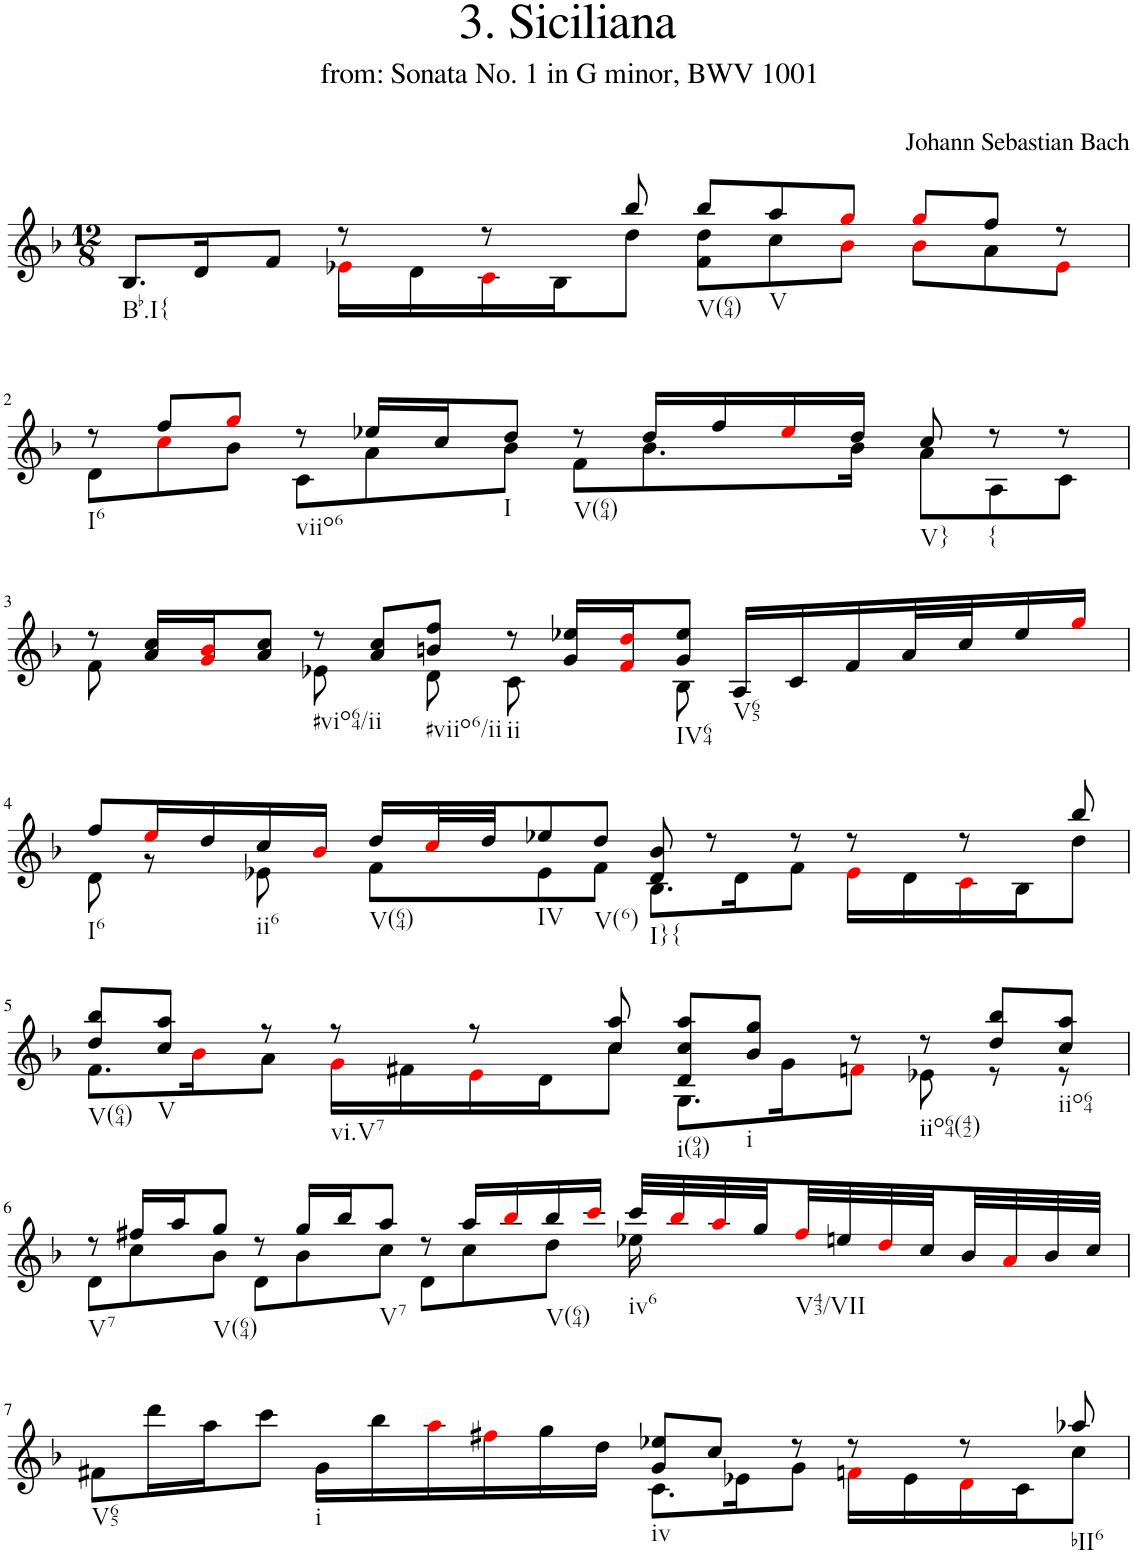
**kern
*part1
*staff1
*I"Violin
*I'Vln.
*clefG2
*k[b-]
*M12/8
=1
*^
!LO:TX:b:t=Bb.I{	!
8.B-/L	4.ryy
16d/K	.
8f/J	.
8r	16e-Xi\LL
.	16d\
8r	16ci\
.	16B-\J
8bb-/	8dd\J
!LO:TX:b:t=V(64)	!
8bb-/L	8f\ 8dd\L
!LO:TX:b:t=V	!
8aa/	8cc\
8ggi/J	8b-i\J
8ggi/L	8b-i\L
8ff/J	8a\
8r	8e-i\J
!!LO:LB:g=z	!!
=2	=2
!LO:TX:b:t=I6	!
8r	8d\L
8ff/L	8cci\
8ggi/J	8b-\J
!LO:TX:b:t=viio6	!
8r	8c\L
16ee-X/LL	8a\
16cc/J	.
!LO:TX:b:t=I	!
8dd/J	8b-\J
!LO:TX:b:t=V(64)	!
8r	8f\L
16dd/LL	8.b-\
16ff/	.
16ee-i/	.
16dd/JJ	16b-\Jk
!LO:TX:b:t=V}	!
8cc/	8a\L
!LO:TX:b:t={	!
8r	8A\
8r	8c\J
!!LO:LB:g=z	!!
=3	=3
8r	8f\
16a/ 16cc/LL	4ryy
16gi/ 16b-i/J	.
8a/ 8cc/J	.
!LO:TX:b:t=#vio64/ii	!
8r	8e-X\
8a/ 8cc/L	8ryy
!LO:TX:b:t=#viio6/ii	!
8bn/ 8ff/J	8d\
!LO:TX:b:t=ii	!
8r	8c\
16g/ 16ee-X/LL	8ryy
16fi/ 16ddi/J	.
!LO:TX:b:t=IV64	!
8g/ 8ee-/J	8B-\
!LO:TX:b:t=V65	!
16A/LL	4.ryy
16c/	.
16f/	.
32a/L	.
32cc/J	.
16ee-/	.
16ggi/JJ	.
!!LO:LB:g=z	!!
=4	=4
!LO:TX:b:t=I6	!
8ff/L	8d\
16eei/L	8r
16dd/	.
!LO:TX:b:t=ii6	!
16cc/	8e-X\
16b-i/JJ	.
!LO:TX:b:t=V(64)	!
16dd/LL	8f\L
32cci/L	.
32dd/JJ	.
!LO:TX:b:t=IV	!
8ee-X/	8e-\
!LO:TX:b:t=V(6)	!
8dd/J	8f\J
!LO:TX:b:t=I}{	!
8d/ 8b-/	8.B-\L
8r	.
.	16d\K
8r	8f\J
8r	16e-i\LL
.	16d\
8r	16ci\
.	16B-\J
8bb-/	8dd\J
!!LO:LB:g=z	!!
=5	=5
!LO:TX:b:t=V(64)	!
8dd/ 8bb-/L	8.f\L
!LO:TX:b:t=V	!
8cc/ 8aa/J	.
.	16b-i\K
8r	8a\J
!LO:TX:b:t=vi.V7	!
8r	16gi\LL
.	16f#X\
8r	16ei\
.	16d\J
8cc/ 8aa/	8cc\J
!LO:TX:b:t=i(94)	!
8d/ 8cc/ 8aa/L	8.G\L
!LO:TX:b:t=i	!
8b-/ 8gg/J	.
.	16g\K
8r	8fni\J
!LO:TX:b:t=iio64(42)	!
8r	8e-X\
8dd/ 8bb-/L	8r
!LO:TX:b:t=iio64	!
8cc/ 8aa/J	8r
!!LO:LB:g=z	!!
=6	=6
!LO:TX:b:t=V7	!
8r	8d\L
16ff#X/LL	8cc\
16aa/J	.
!LO:TX:b:t=V(64)	!
8gg/J	8b-\J
8r	8d\L
16gg/LL	8b-\
16bb-/J	.
!LO:TX:b:t=V7	!
8aa/J	8cc\J
8r	8d\L
16aa/LL	8cc\
16bb-i/	.
!LO:TX:b:t=V(64)	!
16bb-/	8dd\J
16ccci/JJ	.
!LO:TX:b:t=iv6	!
32ccc/LLL	16ee-X\
32bb-i/	.
32aai/	4ryy
32gg/	.
!LO:TX:b:t=V43/VII	!
32ff#i/	.
32een/	.
32ddi/	.
32cc/	.
32b-/	.
32ai/	.
32b-/	16ryy
32cc/JJJ	.
!!LO:LB:g=z	!!
=7	=7
!LO:TX:b:t=V65	!
!LO:TX:b:t=i	!
2.ryy	8f#X\L
.	16ddd\L
.	16aa\J
.	8ccc\J
.	16g\LL
.	16bb-\
.	16aai\
.	16ff#Xi\
.	16gg\
.	16dd\JJ
!LO:TX:b:t=iv	!
8g/ 8ee-X/L	8.c\L
8cc/J	.
.	16e-X\K
8r	8g\J
8r	16fni\LL
.	16e-\
8r	16di\
.	16c\J
!LO:TX:b:t=bII6	!
8aa-X/	8cc\J
*v	*v
=
*-
